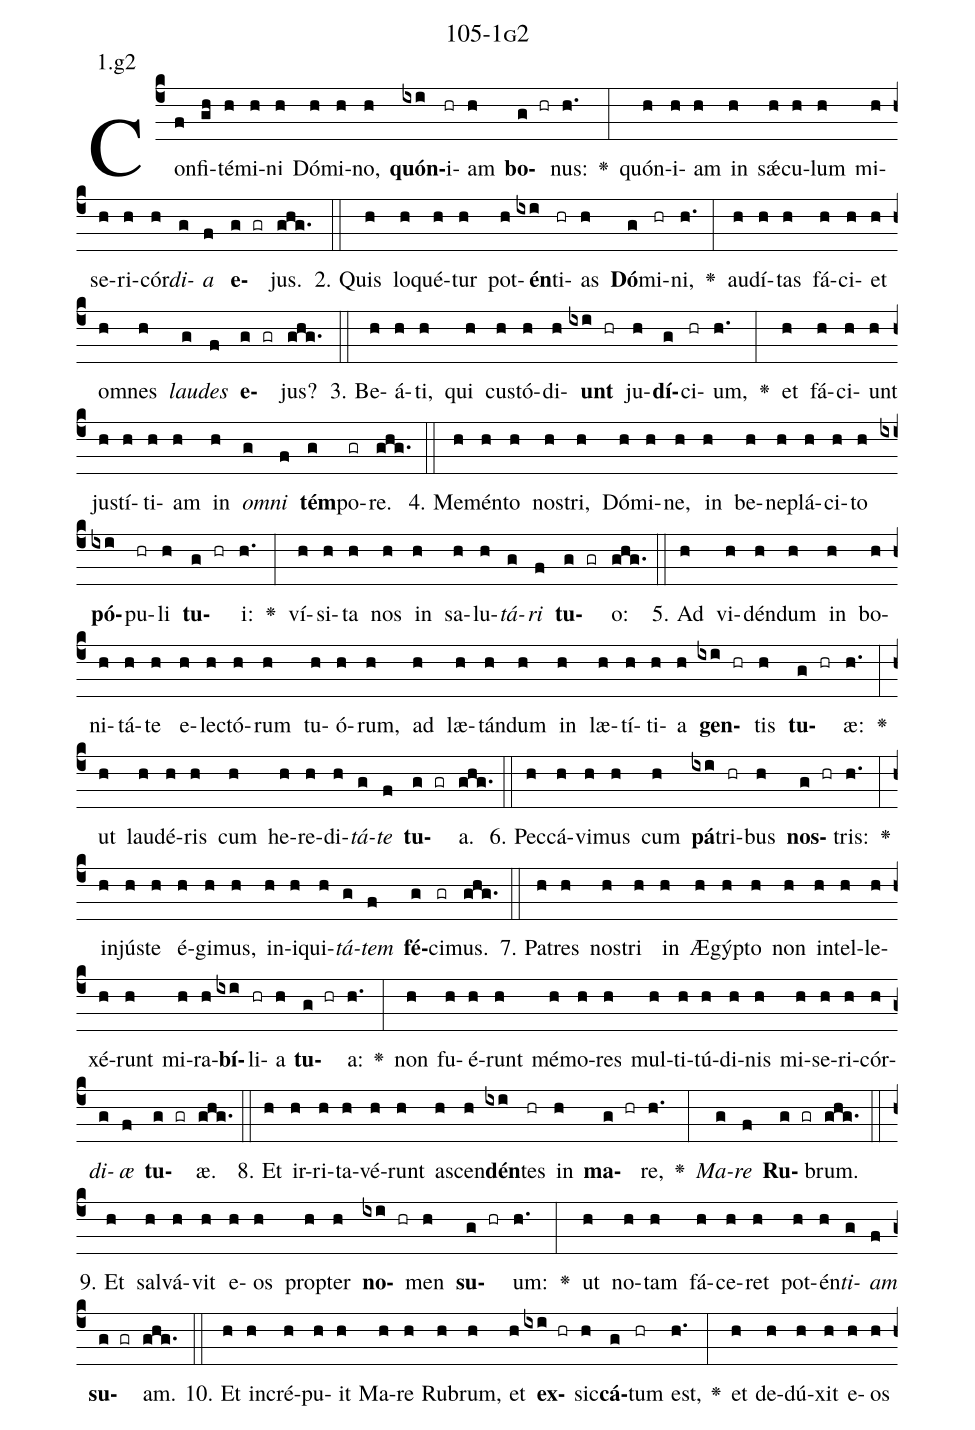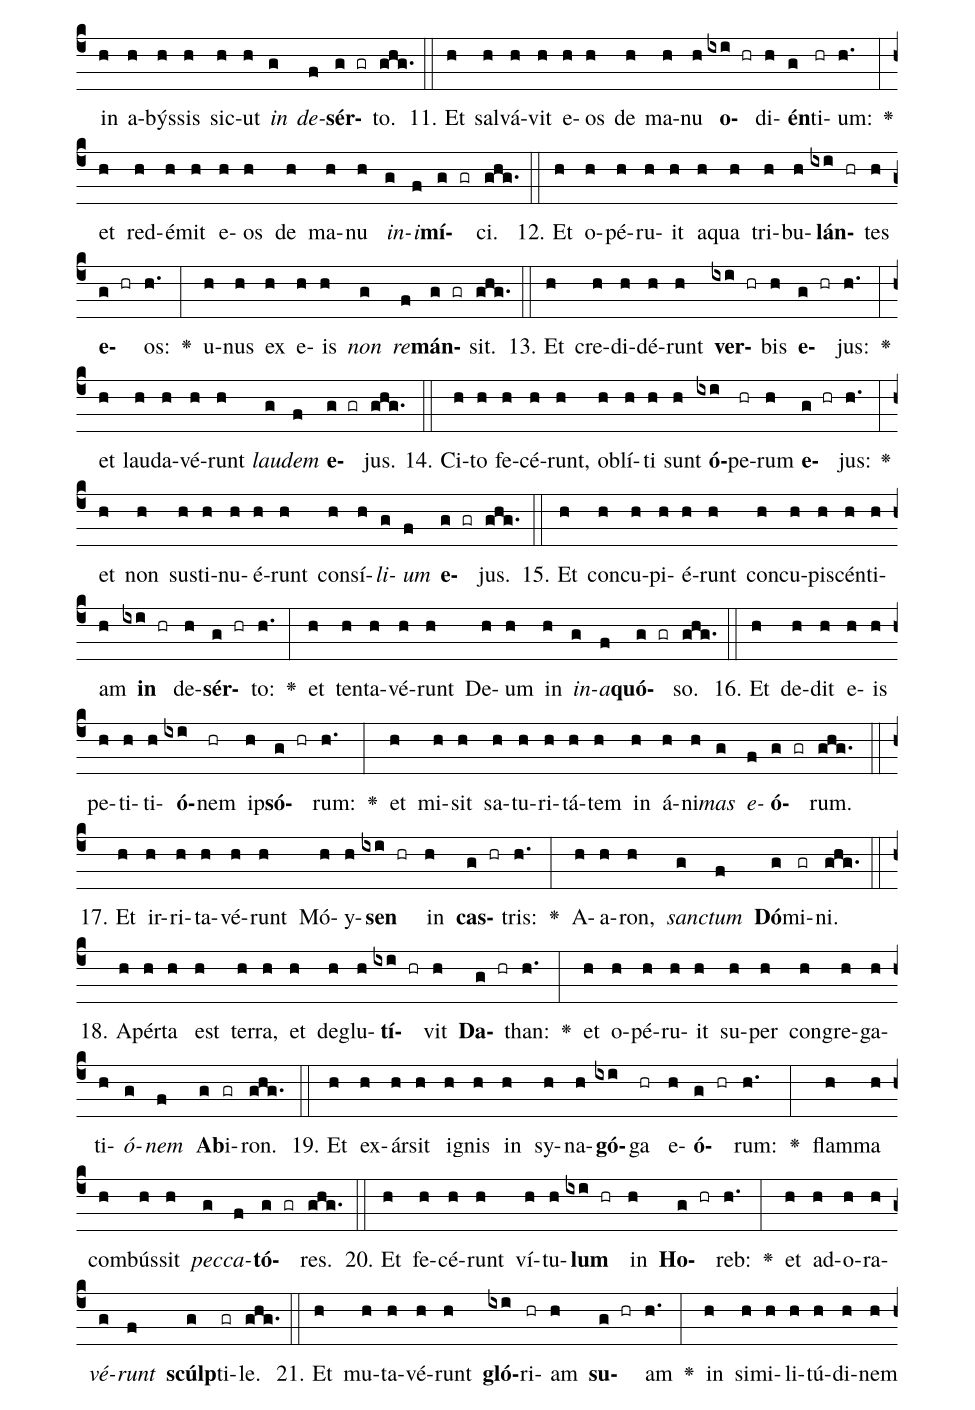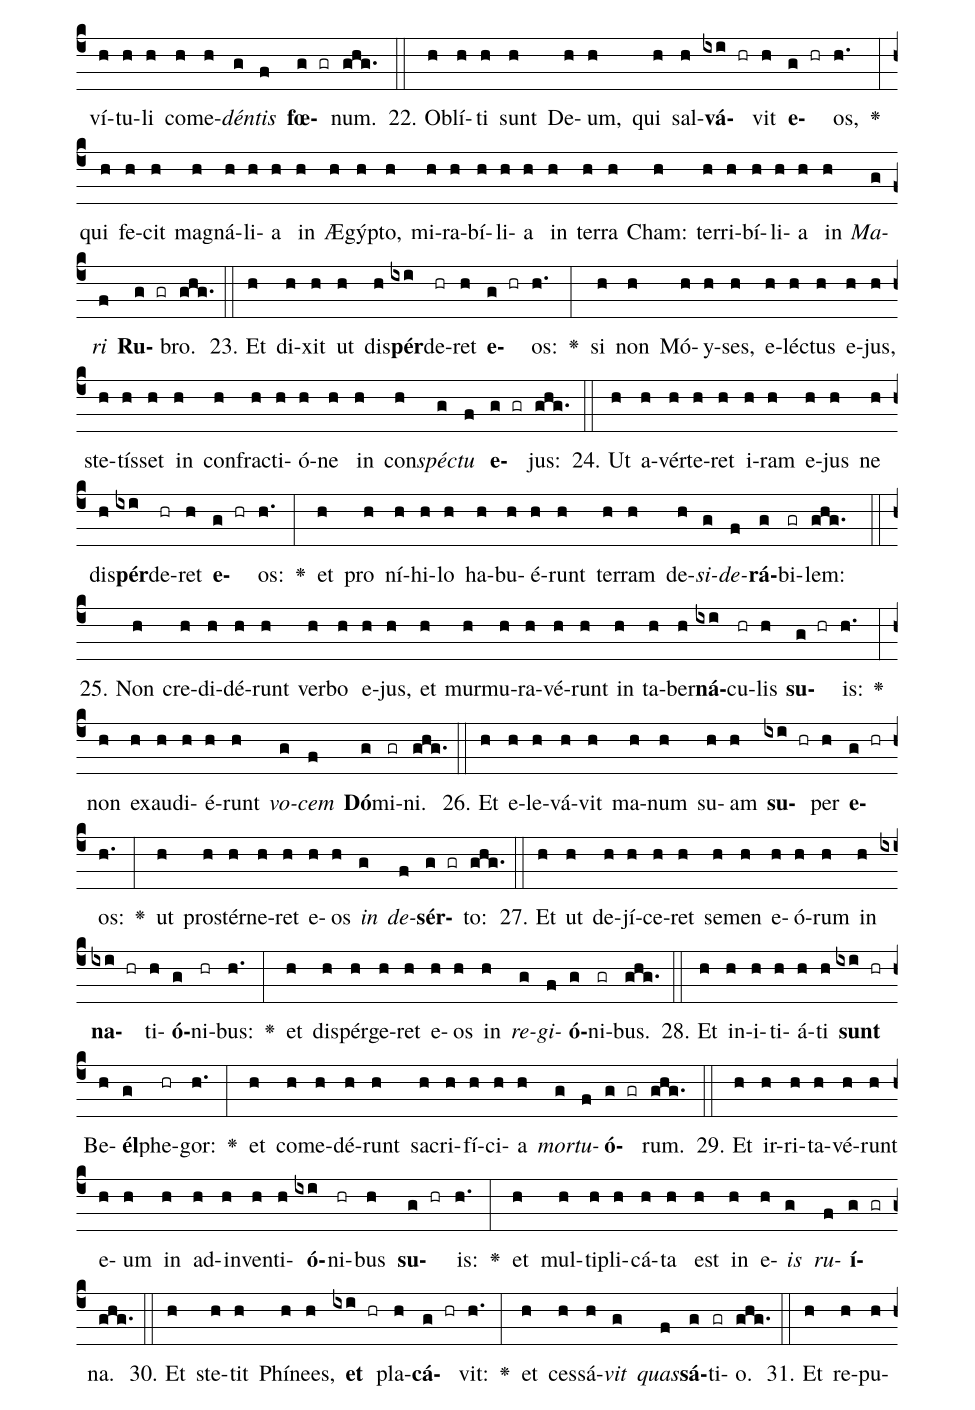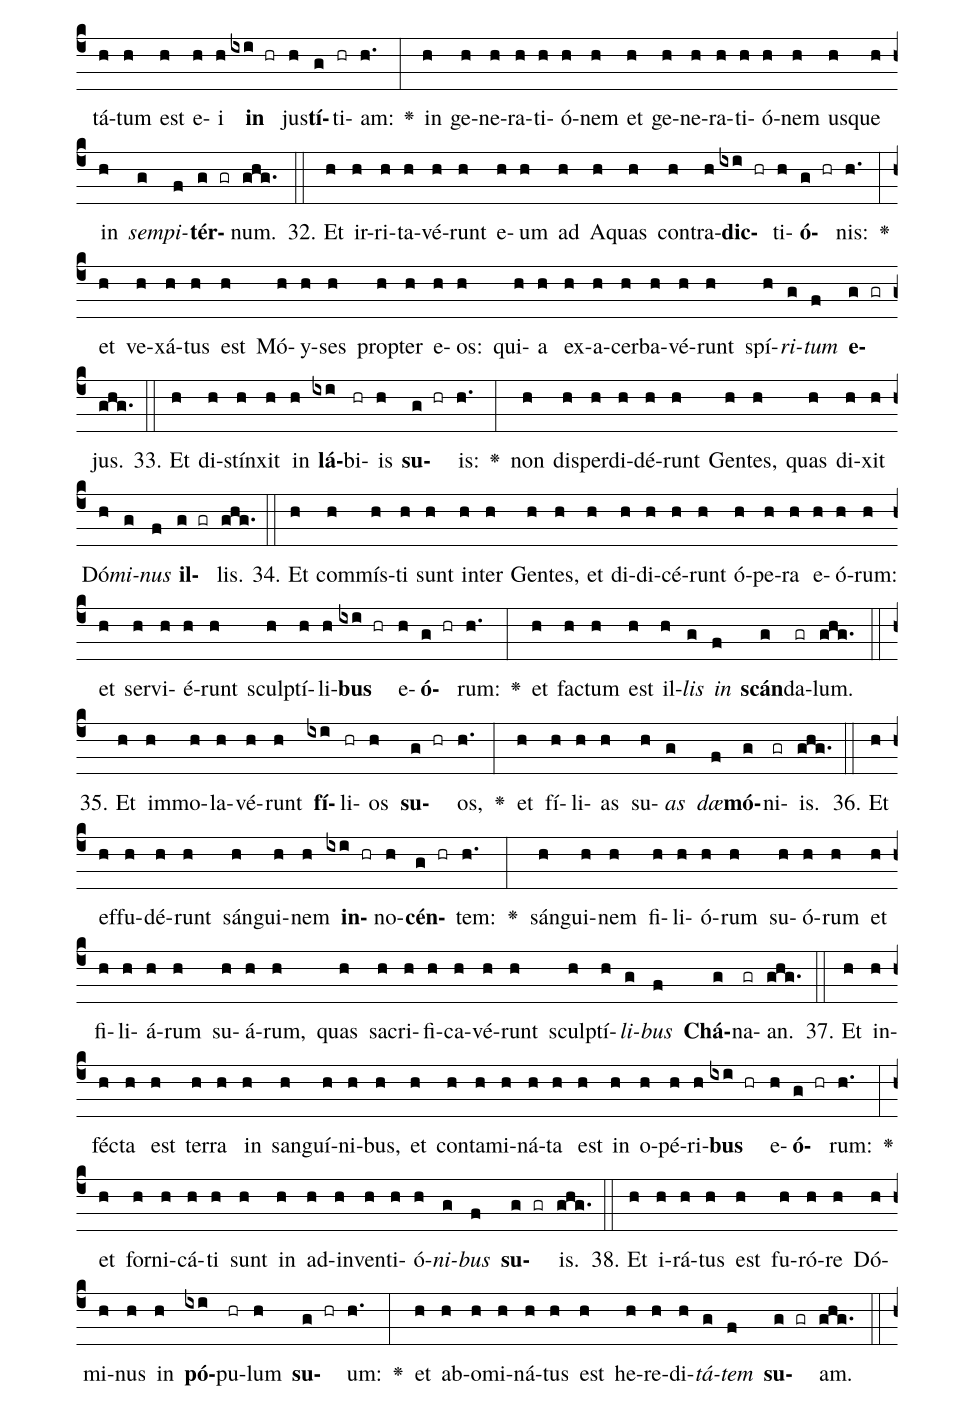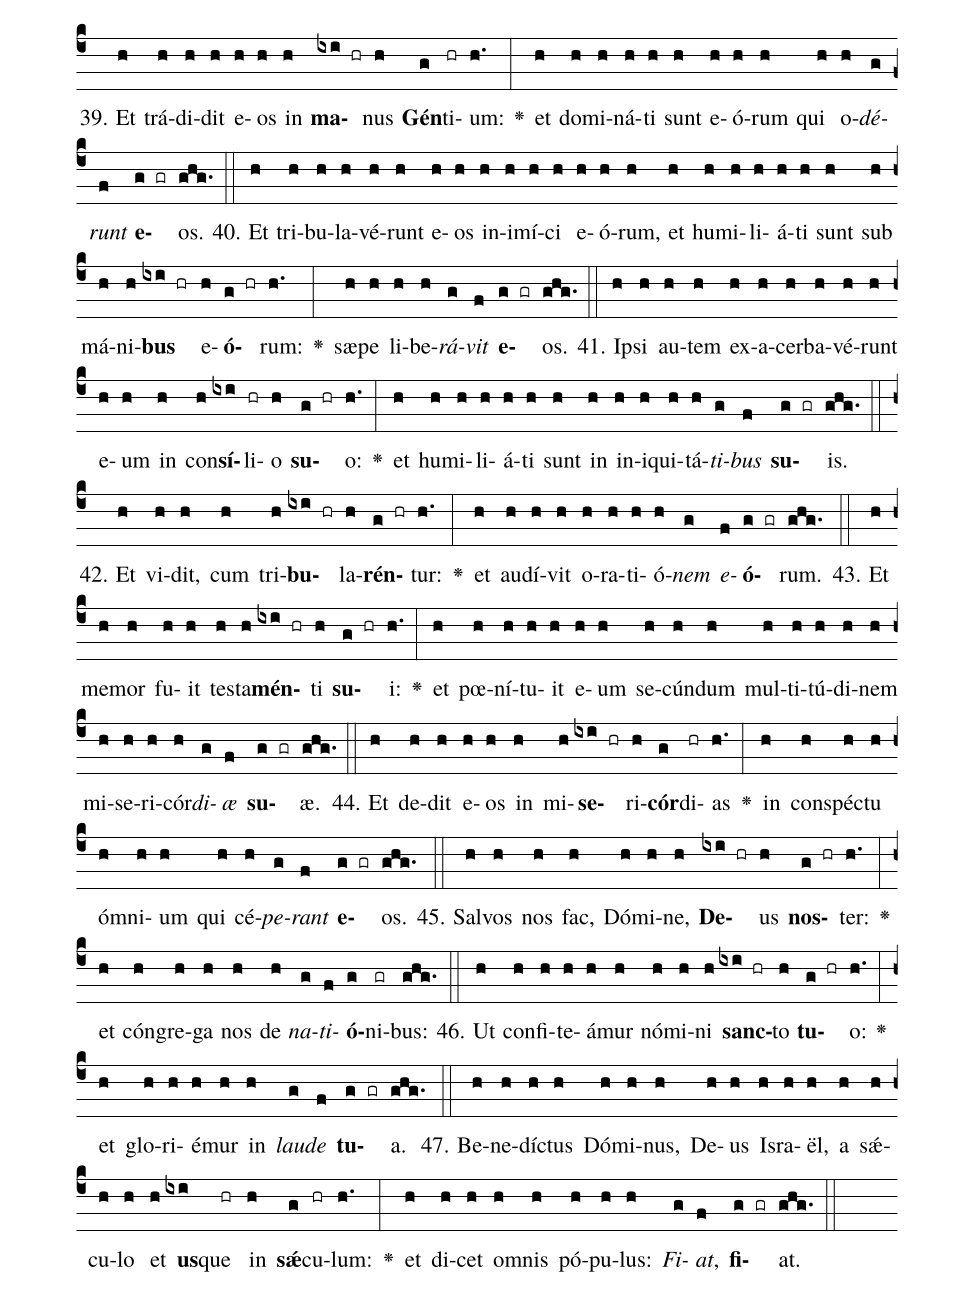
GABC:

name: 105-1g2;
annotation: 1.g2;
%%
(c4)Con(f)fi(gh)té(h)mi(h)ni(h) Dó(h)mi(h)no,(h) <b>quón</b>(ixi)i(hr)am(h) <b>bo</b>(g hr)nus:(h.) <v>\greheightstar</v>(:) quón(h)i(h)am(h) in(h) sǽ(h)cu(h)lum(h) mi(h)se(h)ri(h)cór(h)<i>di</i>(g)<i>a</i>(f) <b>e</b>(g gr)jus.(ghg.) (::)
2. Quis(h) lo(h)qué(h)tur(h) pot(h)<b>én</b>(ixi)ti(hr)as(h) <b>Dó</b>(g)mi(hr)ni,(h.) <v>\greheightstar</v>(:) au(h)dí(h)tas(h) fá(h)ci(h)et(h) om(h)nes(h) <i>lau</i>(g)<i>des</i>(f) <b>e</b>(g gr)jus?(ghg.) (::)
3. Be(h)á(h)ti,(h) qui(h) cus(h)tó(h)di(h)<b>unt</b>(ixi hr) ju(h)<b>dí</b>(g)ci(hr)um,(h.) <v>\greheightstar</v>(:) et(h) fá(h)ci(h)unt(h) jus(h)tí(h)ti(h)am(h) in(h) <i>om</i>(g)<i>ni</i>(f) <b>tém</b>(g)po(gr)re.(ghg.) (::)
4. Me(h)mén(h)to(h) nos(h)tri,(h) Dó(h)mi(h)ne,(h) in(h) be(h)ne(h)plá(h)ci(h)to(h) <b>pó</b>(ixi)pu(hr)li(h) <b>tu</b>(g hr)i:(h.) <v>\greheightstar</v>(:) ví(h)si(h)ta(h) nos(h) in(h) sa(h)lu(h)<i>tá</i>(g)<i>ri</i>(f) <b>tu</b>(g gr)o:(ghg.) (::)
5. Ad(h) vi(h)dén(h)dum(h) in(h) bo(h)ni(h)tá(h)te(h) e(h)lec(h)tó(h)rum(h) tu(h)ó(h)rum,(h) ad(h) læ(h)tán(h)dum(h) in(h) læ(h)tí(h)ti(h)a(h) <b>gen</b>(ixi hr)tis(h) <b>tu</b>(g hr)æ:(h.) <v>\greheightstar</v>(:) ut(h) lau(h)dé(h)ris(h) cum(h) he(h)re(h)di(h)<i>tá</i>(g)<i>te</i>(f) <b>tu</b>(g gr)a.(ghg.) (::)
6. Pec(h)cá(h)vi(h)mus(h) cum(h) <b>pá</b>(ixi)tri(hr)bus(h) <b>nos</b>(g hr)tris:(h.) <v>\greheightstar</v>(:) in(h)jús(h)te(h) é(h)gi(h)mus,(h) in(h)i(h)qui(h)<i>tá</i>(g)<i>tem</i>(f) <b>fé</b>(g)ci(gr)mus.(ghg.) (::)
7. Pa(h)tres(h) nos(h)tri(h) in(h) Æ(h)gýp(h)to(h) non(h) in(h)tel(h)le(h)xé(h)runt(h) mi(h)ra(h)<b>bí</b>(ixi)li(hr)a(h) <b>tu</b>(g hr)a:(h.) <v>\greheightstar</v>(:) non(h) fu(h)é(h)runt(h) mé(h)mo(h)res(h) mul(h)ti(h)tú(h)di(h)nis(h) mi(h)se(h)ri(h)cór(h)<i>di</i>(g)<i>æ</i>(f) <b>tu</b>(g gr)æ.(ghg.) (::)
8. Et(h) ir(h)ri(h)ta(h)vé(h)runt(h) a(h)scen(h)<b>dén</b>(ixi)tes(hr) in(h) <b>ma</b>(g hr)re,(h.) <v>\greheightstar</v>(:) <i>Ma</i>(g)<i>re</i>(f) <b>Ru</b>(g gr)brum.(ghg.) (::)
9. Et(h) sal(h)vá(h)vit(h) e(h)os(h) prop(h)ter(h) <b>no</b>(ixi hr)men(h) <b>su</b>(g hr)um:(h.) <v>\greheightstar</v>(:) ut(h) no(h)tam(h) fá(h)ce(h)ret(h) pot(h)én(h)<i>ti</i>(g)<i>am</i>(f) <b>su</b>(g gr)am.(ghg.) (::)
10. Et(h) in(h)cré(h)pu(h)it(h) Ma(h)re(h) Ru(h)brum,(h) et(h) <b>ex</b>(ixi hr)sic(h)<b>cá</b>(g)tum(hr) est,(h.) <v>\greheightstar</v>(:) et(h) de(h)dú(h)xit(h) e(h)os(h) in(h) a(h)býs(h)sis(h) sic(h)ut(h) <i>in</i>(g) <i>de</i>(f)<b>sér</b>(g gr)to.(ghg.) (::)
11. Et(h) sal(h)vá(h)vit(h) e(h)os(h) de(h) ma(h)nu(h) <b>o</b>(ixi hr)di(h)<b>én</b>(g)ti(hr)um:(h.) <v>\greheightstar</v>(:) et(h) red(h)é(h)mit(h) e(h)os(h) de(h) ma(h)nu(h) <i>in</i>(g)<i>i</i>(f)<b>mí</b>(g gr)ci.(ghg.) (::)
12. Et(h) o(h)pé(h)ru(h)it(h) a(h)qua(h) tri(h)bu(h)<b>lán</b>(ixi hr)tes(h) <b>e</b>(g hr)os:(h.) <v>\greheightstar</v>(:) u(h)nus(h) ex(h) e(h)is(h) <i>non</i>(g) <i>re</i>(f)<b>mán</b>(g gr)sit.(ghg.) (::)
13. Et(h) cre(h)di(h)dé(h)runt(h) <b>ver</b>(ixi hr)bis(h) <b>e</b>(g hr)jus:(h.) <v>\greheightstar</v>(:) et(h) lau(h)da(h)vé(h)runt(h) <i>lau</i>(g)<i>dem</i>(f) <b>e</b>(g gr)jus.(ghg.) (::)
14. Ci(h)to(h) fe(h)cé(h)runt,(h) ob(h)lí(h)ti(h) sunt(h) <b>ó</b>(ixi)pe(hr)rum(h) <b>e</b>(g hr)jus:(h.) <v>\greheightstar</v>(:) et(h) non(h) sus(h)ti(h)nu(h)é(h)runt(h) con(h)sí(h)<i>li</i>(g)<i>um</i>(f) <b>e</b>(g gr)jus.(ghg.) (::)
15. Et(h) con(h)cu(h)pi(h)é(h)runt(h) con(h)cu(h)pi(h)scén(h)ti(h)am(h) <b>in</b>(ixi hr) de(h)<b>sér</b>(g hr)to:(h.) <v>\greheightstar</v>(:) et(h) ten(h)ta(h)vé(h)runt(h) De(h)um(h) in(h) <i>in</i>(g)<i>a</i>(f)<b>quó</b>(g gr)so.(ghg.) (::)
16. Et(h) de(h)dit(h) e(h)is(h) pe(h)ti(h)ti(h)<b>ó</b>(ixi)nem(hr) ip(h)<b>só</b>(g hr)rum:(h.) <v>\greheightstar</v>(:) et(h) mi(h)sit(h) sa(h)tu(h)ri(h)tá(h)tem(h) in(h) á(h)ni(h)<i>mas</i>(g) <i>e</i>(f)<b>ó</b>(g gr)rum.(ghg.) (::)
17. Et(h) ir(h)ri(h)ta(h)vé(h)runt(h) Mó(h)y(h)<b>sen</b>(ixi hr) in(h) <b>cas</b>(g hr)tris:(h.) <v>\greheightstar</v>(:) A(h)a(h)ron,(h) <i>sanc</i>(g)<i>tum</i>(f) <b>Dó</b>(g)mi(gr)ni.(ghg.) (::)
18. A(h)pér(h)ta(h) est(h) ter(h)ra,(h) et(h) de(h)glu(h)<b>tí</b>(ixi hr)vit(h) <b>Da</b>(g hr)than:(h.) <v>\greheightstar</v>(:) et(h) o(h)pé(h)ru(h)it(h) su(h)per(h) con(h)gre(h)ga(h)ti(h)<i>ó</i>(g)<i>nem</i>(f) <b>Ab</b>(g)i(gr)ron.(ghg.) (::)
19. Et(h) ex(h)ár(h)sit(h) i(h)gnis(h) in(h) sy(h)na(h)<b>gó</b>(ixi)ga(hr) e(h)<b>ó</b>(g hr)rum:(h.) <v>\greheightstar</v>(:) flam(h)ma(h) com(h)bús(h)sit(h) <i>pec</i>(g)<i>ca</i>(f)<b>tó</b>(g gr)res.(ghg.) (::)
20. Et(h) fe(h)cé(h)runt(h) ví(h)tu(h)<b>lum</b>(ixi hr) in(h) <b>Ho</b>(g hr)reb:(h.) <v>\greheightstar</v>(:) et(h) ad(h)o(h)ra(h)<i>vé</i>(g)<i>runt</i>(f) <b>scúlp</b>(g)ti(gr)le.(ghg.) (::)
21. Et(h) mu(h)ta(h)vé(h)runt(h) <b>gló</b>(ixi)ri(hr)am(h) <b>su</b>(g hr)am(h.) <v>\greheightstar</v>(:) in(h) si(h)mi(h)li(h)tú(h)di(h)nem(h) ví(h)tu(h)li(h) com(h)e(h)<i>dén</i>(g)<i>tis</i>(f) <b>fœ</b>(g gr)num.(ghg.) (::)
22. Ob(h)lí(h)ti(h) sunt(h) De(h)um,(h) qui(h) sal(h)<b>vá</b>(ixi hr)vit(h) <b>e</b>(g hr)os,(h.) <v>\greheightstar</v>(:) qui(h) fe(h)cit(h) ma(h)gná(h)li(h)a(h) in(h) Æ(h)gýp(h)to,(h) mi(h)ra(h)bí(h)li(h)a(h) in(h) ter(h)ra(h) Cham:(h) ter(h)ri(h)bí(h)li(h)a(h) in(h) <i>Ma</i>(g)<i>ri</i>(f) <b>Ru</b>(g gr)bro.(ghg.) (::)
23. Et(h) di(h)xit(h) ut(h) dis(h)<b>pér</b>(ixi)de(hr)ret(h) <b>e</b>(g hr)os:(h.) <v>\greheightstar</v>(:) si(h) non(h) Mó(h)y(h)ses,(h) e(h)léc(h)tus(h) e(h)jus,(h) ste(h)tís(h)set(h) in(h) con(h)frac(h)ti(h)ó(h)ne(h) in(h) con(h)<i>spéc</i>(g)<i>tu</i>(f) <b>e</b>(g gr)jus:(ghg.) (::)
24. Ut(h) a(h)vér(h)te(h)ret(h) i(h)ram(h) e(h)jus(h) ne(h) dis(h)<b>pér</b>(ixi)de(hr)ret(h) <b>e</b>(g hr)os:(h.) <v>\greheightstar</v>(:) et(h) pro(h) ní(h)hi(h)lo(h) ha(h)bu(h)é(h)runt(h) ter(h)ram(h) de(h)<i>si</i>(g)<i>de</i>(f)<b>rá</b>(g)bi(gr)lem:(ghg.) (::)
25. Non(h) cre(h)di(h)dé(h)runt(h) ver(h)bo(h) e(h)jus,(h) et(h) mur(h)mu(h)ra(h)vé(h)runt(h) in(h) ta(h)ber(h)<b>ná</b>(ixi)cu(hr)lis(h) <b>su</b>(g hr)is:(h.) <v>\greheightstar</v>(:) non(h) ex(h)au(h)di(h)é(h)runt(h) <i>vo</i>(g)<i>cem</i>(f) <b>Dó</b>(g)mi(gr)ni.(ghg.) (::)
26. Et(h) e(h)le(h)vá(h)vit(h) ma(h)num(h) su(h)am(h) <b>su</b>(ixi hr)per(h) <b>e</b>(g hr)os:(h.) <v>\greheightstar</v>(:) ut(h) pro(h)stér(h)ne(h)ret(h) e(h)os(h) <i>in</i>(g) <i>de</i>(f)<b>sér</b>(g gr)to:(ghg.) (::)
27. Et(h) ut(h) de(h)jí(h)ce(h)ret(h) se(h)men(h) e(h)ó(h)rum(h) in(h) <b>na</b>(ixi hr)ti(h)<b>ó</b>(g)ni(hr)bus:(h.) <v>\greheightstar</v>(:) et(h) di(h)spér(h)ge(h)ret(h) e(h)os(h) in(h) <i>re</i>(g)<i>gi</i>(f)<b>ó</b>(g)ni(gr)bus.(ghg.) (::)
28. Et(h) in(h)i(h)ti(h)á(h)ti(h) <b>sunt</b>(ixi hr) Be(h)<b>él</b>(g)phe(hr)gor:(h.) <v>\greheightstar</v>(:) et(h) com(h)e(h)dé(h)runt(h) sa(h)cri(h)fí(h)ci(h)a(h) <i>mor</i>(g)<i>tu</i>(f)<b>ó</b>(g gr)rum.(ghg.) (::)
29. Et(h) ir(h)ri(h)ta(h)vé(h)runt(h) e(h)um(h) in(h) ad(h)in(h)ven(h)ti(h)<b>ó</b>(ixi)ni(hr)bus(h) <b>su</b>(g hr)is:(h.) <v>\greheightstar</v>(:) et(h) mul(h)ti(h)pli(h)cá(h)ta(h) est(h) in(h) e(h)<i>is</i>(g) <i>ru</i>(f)<b>í</b>(g gr)na.(ghg.) (::)
30. Et(h) ste(h)tit(h) Phí(h)nees,(h) <b>et</b>(ixi hr) pla(h)<b>cá</b>(g hr)vit:(h.) <v>\greheightstar</v>(:) et(h) ces(h)sá(h)<i>vit</i>(g) <i>quas</i>(f)<b>sá</b>(g)ti(gr)o.(ghg.) (::)
31. Et(h) re(h)pu(h)tá(h)tum(h) est(h) e(h)i(h) <b>in</b>(ixi hr) jus(h)<b>tí</b>(g)ti(hr)am:(h.) <v>\greheightstar</v>(:) in(h) ge(h)ne(h)ra(h)ti(h)ó(h)nem(h) et(h) ge(h)ne(h)ra(h)ti(h)ó(h)nem(h) us(h)que(h) in(h) <i>sem</i>(g)<i>pi</i>(f)<b>tér</b>(g gr)num.(ghg.) (::)
32. Et(h) ir(h)ri(h)ta(h)vé(h)runt(h) e(h)um(h) ad(h) A(h)quas(h) con(h)tra(h)<b>dic</b>(ixi hr)ti(h)<b>ó</b>(g hr)nis:(h.) <v>\greheightstar</v>(:) et(h) ve(h)xá(h)tus(h) est(h) Mó(h)y(h)ses(h) prop(h)ter(h) e(h)os:(h) qui(h)a(h) ex(h)a(h)cer(h)ba(h)vé(h)runt(h) spí(h)<i>ri</i>(g)<i>tum</i>(f) <b>e</b>(g gr)jus.(ghg.) (::)
33. Et(h) di(h)stín(h)xit(h) in(h) <b>lá</b>(ixi)bi(hr)is(h) <b>su</b>(g hr)is:(h.) <v>\greheightstar</v>(:) non(h) dis(h)per(h)di(h)dé(h)runt(h) Gen(h)tes,(h) quas(h) di(h)xit(h) Dó(h)<i>mi</i>(g)<i>nus</i>(f) <b>il</b>(g gr)lis.(ghg.) (::)
34. Et(h) com(h)mís(h)ti(h) sunt(h) in(h)ter(h) Gen(h)tes,(h) et(h) di(h)di(h)cé(h)runt(h) ó(h)pe(h)ra(h) e(h)ó(h)rum:(h) et(h) ser(h)vi(h)é(h)runt(h) sculp(h)tí(h)li(h)<b>bus</b>(ixi hr) e(h)<b>ó</b>(g hr)rum:(h.) <v>\greheightstar</v>(:) et(h) fac(h)tum(h) est(h) il(h)<i>lis</i>(g) <i>in</i>(f) <b>scán</b>(g)da(gr)lum.(ghg.) (::)
35. Et(h) im(h)mo(h)la(h)vé(h)runt(h) <b>fí</b>(ixi)li(hr)os(h) <b>su</b>(g hr)os,(h.) <v>\greheightstar</v>(:) et(h) fí(h)li(h)as(h) su(h)<i>as</i>(g) <i>dæ</i>(f)<b>mó</b>(g)ni(gr)is.(ghg.) (::)
36. Et(h) ef(h)fu(h)dé(h)runt(h) sán(h)gui(h)nem(h) <b>in</b>(ixi hr)no(h)<b>cén</b>(g hr)tem:(h.) <v>\greheightstar</v>(:) sán(h)gui(h)nem(h) fi(h)li(h)ó(h)rum(h) su(h)ó(h)rum(h) et(h) fi(h)li(h)á(h)rum(h) su(h)á(h)rum,(h) quas(h) sa(h)cri(h)fi(h)ca(h)vé(h)runt(h) sculp(h)tí(h)<i>li</i>(g)<i>bus</i>(f) <b>Chá</b>(g)na(gr)an.(ghg.) (::)
37. Et(h) in(h)féc(h)ta(h) est(h) ter(h)ra(h) in(h) san(h)guí(h)ni(h)bus,(h) et(h) con(h)ta(h)mi(h)ná(h)ta(h) est(h) in(h) o(h)pé(h)ri(h)<b>bus</b>(ixi hr) e(h)<b>ó</b>(g hr)rum:(h.) <v>\greheightstar</v>(:) et(h) for(h)ni(h)cá(h)ti(h) sunt(h) in(h) ad(h)in(h)ven(h)ti(h)ó(h)<i>ni</i>(g)<i>bus</i>(f) <b>su</b>(g gr)is.(ghg.) (::)
38. Et(h) i(h)rá(h)tus(h) est(h) fu(h)ró(h)re(h) Dó(h)mi(h)nus(h) in(h) <b>pó</b>(ixi)pu(hr)lum(h) <b>su</b>(g hr)um:(h.) <v>\greheightstar</v>(:) et(h) ab(h)o(h)mi(h)ná(h)tus(h) est(h) he(h)re(h)di(h)<i>tá</i>(g)<i>tem</i>(f) <b>su</b>(g gr)am.(ghg.) (::)
39. Et(h) trá(h)di(h)dit(h) e(h)os(h) in(h) <b>ma</b>(ixi hr)nus(h) <b>Gén</b>(g)ti(hr)um:(h.) <v>\greheightstar</v>(:) et(h) do(h)mi(h)ná(h)ti(h) sunt(h) e(h)ó(h)rum(h) qui(h) o(h)<i>dé</i>(g)<i>runt</i>(f) <b>e</b>(g gr)os.(ghg.) (::)
40. Et(h) tri(h)bu(h)la(h)vé(h)runt(h) e(h)os(h) in(h)i(h)mí(h)ci(h) e(h)ó(h)rum,(h) et(h) hu(h)mi(h)li(h)á(h)ti(h) sunt(h) sub(h) má(h)ni(h)<b>bus</b>(ixi hr) e(h)<b>ó</b>(g hr)rum:(h.) <v>\greheightstar</v>(:) sæ(h)pe(h) li(h)be(h)<i>rá</i>(g)<i>vit</i>(f) <b>e</b>(g gr)os.(ghg.) (::)
41. Ip(h)si(h) au(h)tem(h) ex(h)a(h)cer(h)ba(h)vé(h)runt(h) e(h)um(h) in(h) con(h)<b>sí</b>(ixi)li(hr)o(h) <b>su</b>(g hr)o:(h.) <v>\greheightstar</v>(:) et(h) hu(h)mi(h)li(h)á(h)ti(h) sunt(h) in(h) in(h)i(h)qui(h)tá(h)<i>ti</i>(g)<i>bus</i>(f) <b>su</b>(g gr)is.(ghg.) (::)
42. Et(h) vi(h)dit,(h) cum(h) tri(h)<b>bu</b>(ixi hr)la(h)<b>rén</b>(g hr)tur:(h.) <v>\greheightstar</v>(:) et(h) au(h)dí(h)vit(h) o(h)ra(h)ti(h)ó(h)<i>nem</i>(g) <i>e</i>(f)<b>ó</b>(g gr)rum.(ghg.) (::)
43. Et(h) me(h)mor(h) fu(h)it(h) tes(h)ta(h)<b>mén</b>(ixi hr)ti(h) <b>su</b>(g hr)i:(h.) <v>\greheightstar</v>(:) et(h) pœ(h)ní(h)tu(h)it(h) e(h)um(h) se(h)cún(h)dum(h) mul(h)ti(h)tú(h)di(h)nem(h) mi(h)se(h)ri(h)cór(h)<i>di</i>(g)<i>æ</i>(f) <b>su</b>(g gr)æ.(ghg.) (::)
44. Et(h) de(h)dit(h) e(h)os(h) in(h) mi(h)<b>se</b>(ixi hr)ri(h)<b>cór</b>(g)di(hr)as(h.) <v>\greheightstar</v>(:) in(h) con(h)spéc(h)tu(h) óm(h)ni(h)um(h) qui(h) cé(h)<i>pe</i>(g)<i>rant</i>(f) <b>e</b>(g gr)os.(ghg.) (::)
45. Sal(h)vos(h) nos(h) fac,(h) Dó(h)mi(h)ne,(h) <b>De</b>(ixi hr)us(h) <b>nos</b>(g hr)ter:(h.) <v>\greheightstar</v>(:) et(h) cón(h)gre(h)ga(h) nos(h) de(h) <i>na</i>(g)<i>ti</i>(f)<b>ó</b>(g)ni(gr)bus:(ghg.) (::)
46. Ut(h) con(h)fi(h)te(h)á(h)mur(h) nó(h)mi(h)ni(h) <b>sanc</b>(ixi hr)to(h) <b>tu</b>(g hr)o:(h.) <v>\greheightstar</v>(:) et(h) glo(h)ri(h)é(h)mur(h) in(h) <i>lau</i>(g)<i>de</i>(f) <b>tu</b>(g gr)a.(ghg.) (::)
47. Be(h)ne(h)díc(h)tus(h) Dó(h)mi(h)nus,(h) De(h)us(h) Is(h)ra(h)ël,(h) a(h) sǽ(h)cu(h)lo(h) et(h) <b>us</b>(ixi)que(hr) in(h) <b>sǽ</b>(g)cu(hr)lum:(h.) <v>\greheightstar</v>(:) et(h) di(h)cet(h) om(h)nis(h) pó(h)pu(h)lus:(h) <i>Fi</i>(g)<i>at</i>,(f) <b>fi</b>(g gr)at.(ghg.) (::)
